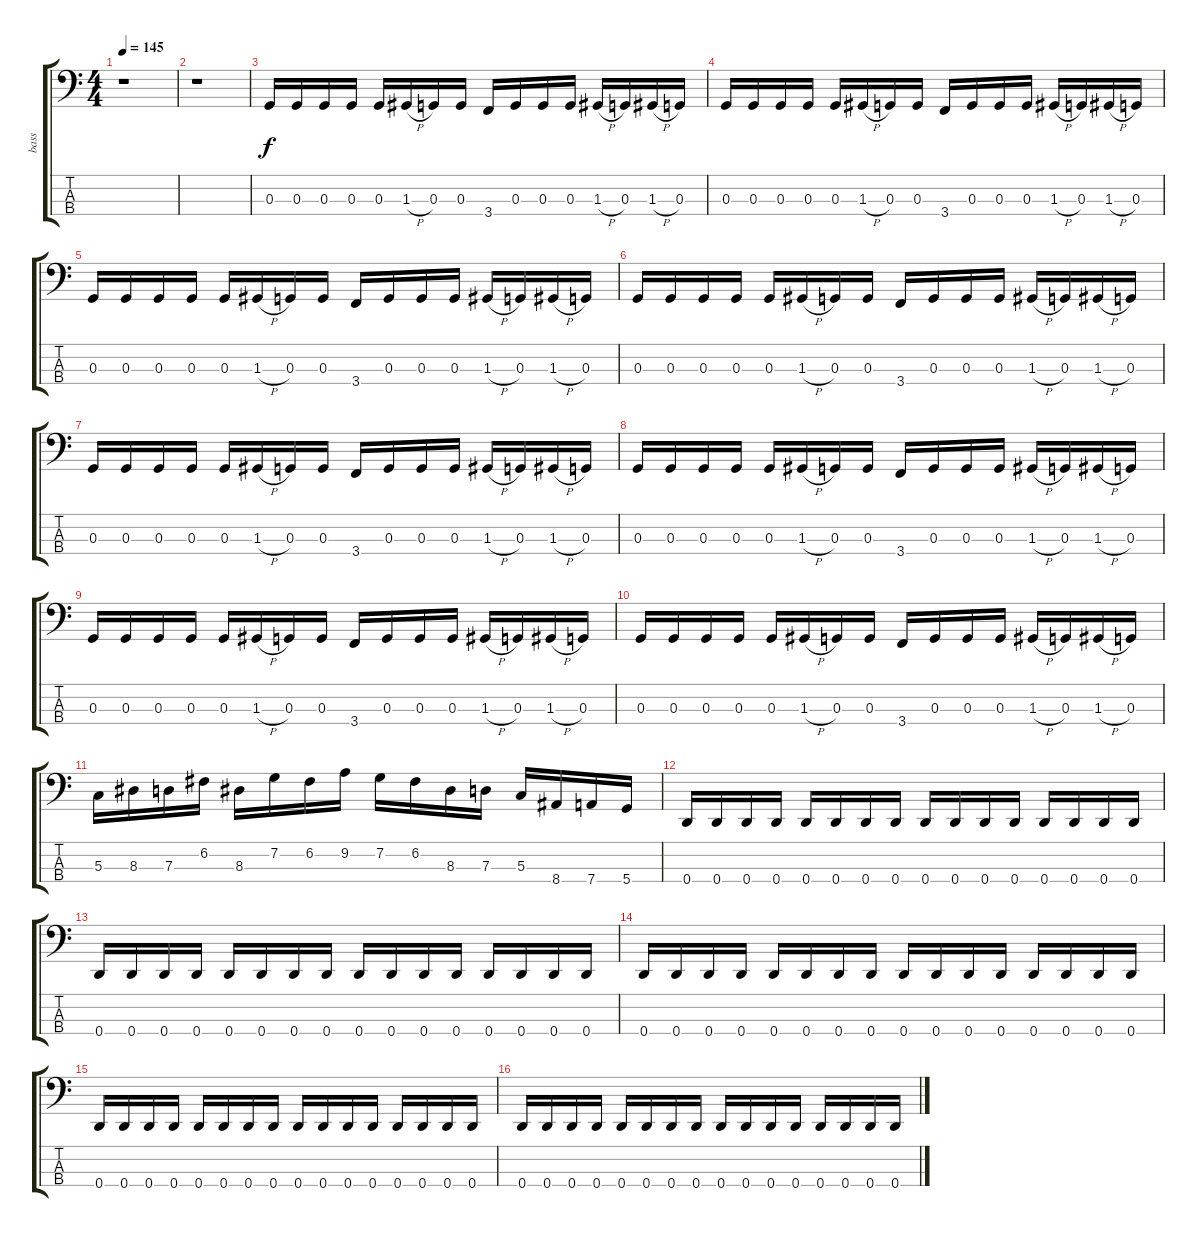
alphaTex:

\track ("bass" "bass") {instrument electricbassfinger}
\staff {score tabs}
\tuning (F2 C2 G1 D1) {hide}
\ts (4 4)
\tempo 145
\clef f4
\ks c
r.1{dy f} |
r.1 |
0.3.16 0.3.16 0.3.16 0.3.16 0.3.16 1.3{h}.16 0.3.16 0.3.16 3.4.16 0.3.16 0.3.16 0.3.16 1.3{h}.16 0.3.16 1.3{h}.16 0.3.16 |
0.3.16 0.3.16 0.3.16 0.3.16 0.3.16 1.3{h}.16 0.3.16 0.3.16 3.4.16 0.3.16 0.3.16 0.3.16 1.3{h}.16 0.3.16 1.3{h}.16 0.3.16 |
0.3.16 0.3.16 0.3.16 0.3.16 0.3.16 1.3{h}.16 0.3.16 0.3.16 3.4.16 0.3.16 0.3.16 0.3.16 1.3{h}.16 0.3.16 1.3{h}.16 0.3.16 |
0.3.16 0.3.16 0.3.16 0.3.16 0.3.16 1.3{h}.16 0.3.16 0.3.16 3.4.16 0.3.16 0.3.16 0.3.16 1.3{h}.16 0.3.16 1.3{h}.16 0.3.16 |
0.3.16 0.3.16 0.3.16 0.3.16 0.3.16 1.3{h}.16 0.3.16 0.3.16 3.4.16 0.3.16 0.3.16 0.3.16 1.3{h}.16 0.3.16 1.3{h}.16 0.3.16 |
0.3.16 0.3.16 0.3.16 0.3.16 0.3.16 1.3{h}.16 0.3.16 0.3.16 3.4.16 0.3.16 0.3.16 0.3.16 1.3{h}.16 0.3.16 1.3{h}.16 0.3.16 |
0.3.16 0.3.16 0.3.16 0.3.16 0.3.16 1.3{h}.16 0.3.16 0.3.16 3.4.16 0.3.16 0.3.16 0.3.16 1.3{h}.16 0.3.16 1.3{h}.16 0.3.16 |
0.3.16 0.3.16 0.3.16 0.3.16 0.3.16 1.3{h}.16 0.3.16 0.3.16 3.4.16 0.3.16 0.3.16 0.3.16 1.3{h}.16 0.3.16 1.3{h}.16 0.3.16 |
5.3.16 8.3.16 7.3.16 6.2.16 8.3.16 7.2.16 6.2.16 9.2.16 7.2.16 6.2.16 8.3.16 7.3.16 5.3.16 8.4.16 7.4.16 5.4.16 |
0.4.16 0.4.16 0.4.16 0.4.16 0.4.16 0.4.16 0.4.16 0.4.16 0.4.16 0.4.16 0.4.16 0.4.16 0.4.16 0.4.16 0.4.16 0.4.16 |
0.4.16 0.4.16 0.4.16 0.4.16 0.4.16 0.4.16 0.4.16 0.4.16 0.4.16 0.4.16 0.4.16 0.4.16 0.4.16 0.4.16 0.4.16 0.4.16 |
0.4.16 0.4.16 0.4.16 0.4.16 0.4.16 0.4.16 0.4.16 0.4.16 0.4.16 0.4.16 0.4.16 0.4.16 0.4.16 0.4.16 0.4.16 0.4.16 |
0.4.16 0.4.16 0.4.16 0.4.16 0.4.16 0.4.16 0.4.16 0.4.16 0.4.16 0.4.16 0.4.16 0.4.16 0.4.16 0.4.16 0.4.16 0.4.16 |
0.4.16 0.4.16 0.4.16 0.4.16 0.4.16 0.4.16 0.4.16 0.4.16 0.4.16 0.4.16 0.4.16 0.4.16 0.4.16 0.4.16 0.4.16 0.4.16
